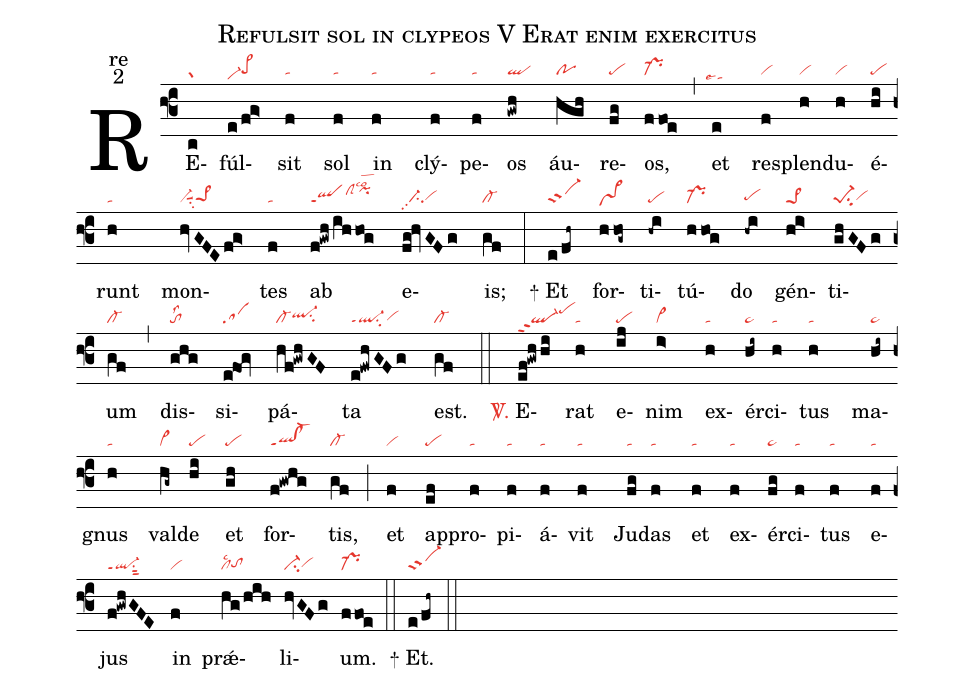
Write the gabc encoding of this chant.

name:Refulsit sol in clypeos V Erat enim exercitus;
office-part:re;
mode:2;
nabc-lines:1;
%%
(f3) RE(c|gr)fúl(e/fg>|vi-hdpe>hg)sit(f|ta) sol(f|ta) in(f|ta) clý(f|ta)pe(f|ta)os(gwh|ql) áu(hgh|po)re(fg|pe)os,(ffoe|pr-) (,) et(e|``tahdlse1) re(f|vi)splen(h|vi)du(h|vi)é(hi|pe)runt(h|ta) mon(hvGFEfg>|vi-suu1su2pe>1hg)tes(f|ta) ab(f!gwh/ihhog|qlppt1clShipihjlsco2) e(fg!hvGFg|//ci-pp2vihg)is;(gf|cl-) (:)

<sp>+</sp> Et(e/fh~|sc-) for(hhog~|vs>he)ti(-hi|pe)tú(hhog|pr-)do(-hi|pehg) gén(hi>|pe>1)ti(ghGFg|pe-1su2vihg)um(gf|cl-) (,) dis(ghg|tolss2)si(e!fog|sa)pá(hf!gwhGF|cl-ql-hhsu2)ta(e!fwhGFg|ql-su2ppt1vihg) est.(gf|cl-) (::)

<c><sp>V/</sp>.</c> E(ef!gwh/hi|ql-ppt2pehj)rat(h|ta) e(ij|pe)nim(i>|vi>) ex(h|ta)ér(hi~|ta>)ci(h|ta)tus(h|ta) ma(hi~|ta>)gnus(h|ta) val(hg~|vi>)de(hi|pe) et(gh|pe) for(f!gwhg|ql!cl-ppt1)tis,(gf|cl-) (;) et(f|vi) ap(ef|pe)pro(f|ta)pi(f|ta)á(f|ta)vit(f|ta) Ju(fg|ta)das(f|ta) et(f|ta) ex(f|ta)ér(fg|ta>)ci(f|ta)tus(f|ta) e(fz|ta)jus(f!gwhGFE|ql-su1sut2ppt1) in(f|vi) prǽ(hg/hih|cllsc2tohg)li(hvGFg|ci-vihg)um.(ffoe|pr-) (::)

<sp>+</sp> Et.(e/fh~|sc-) (::)
